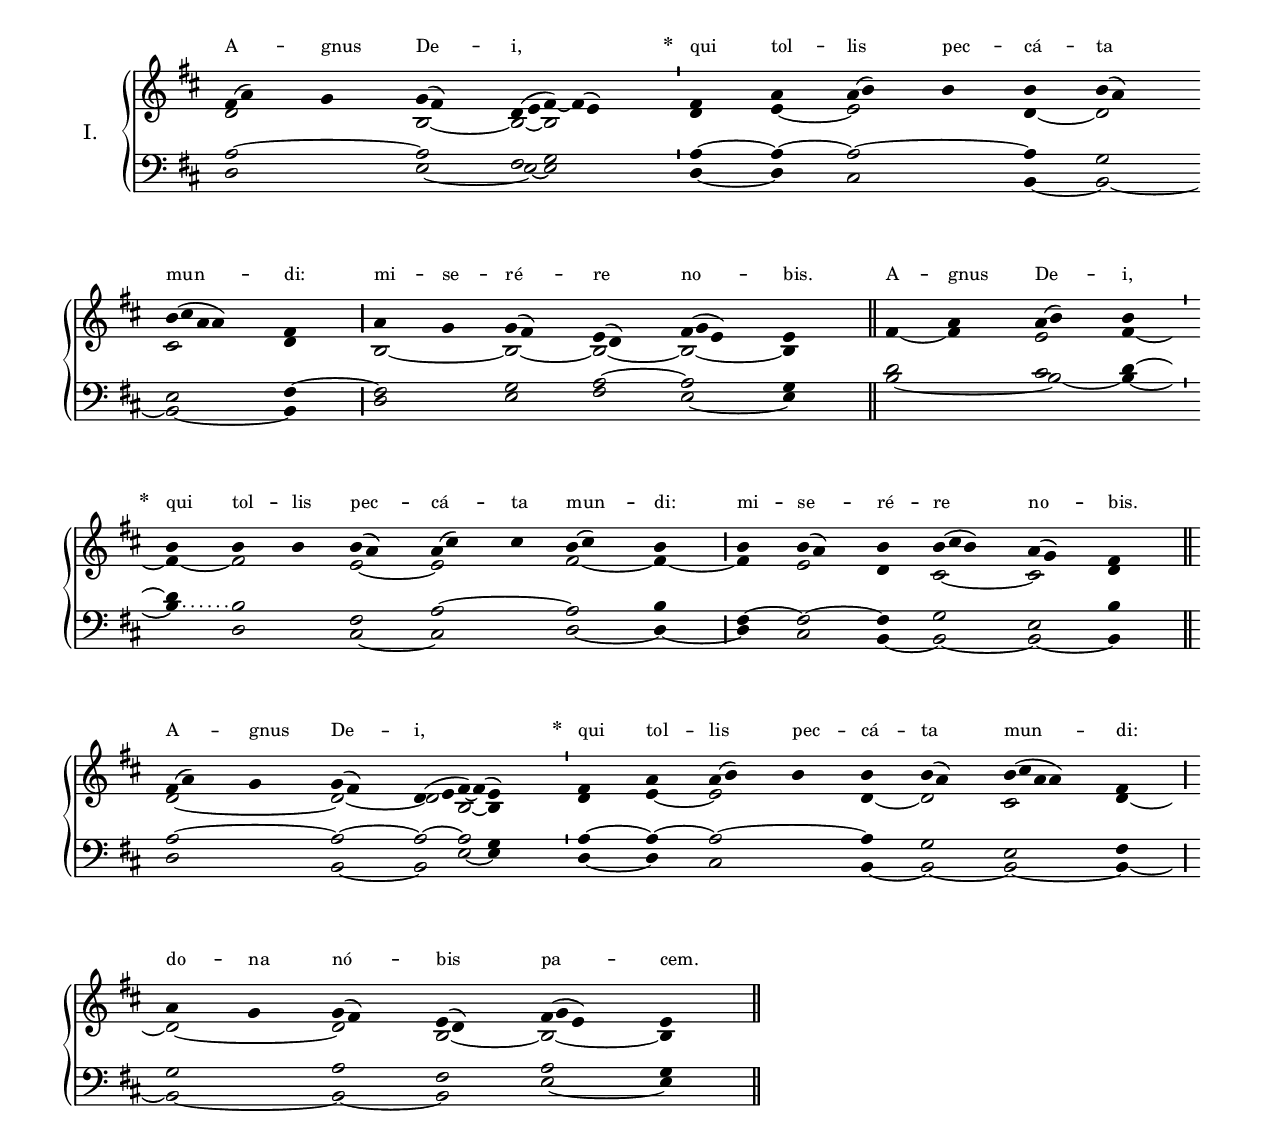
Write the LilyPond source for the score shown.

\version "2.18"
\include "gregorian.ly"
\include "noh2.ily"

%Page reference: page v.90
%(volume.page)

%Proofed 3/14

global = {
 \key e \dorian
 \cadenzaOn 
 \override Glissando #'thickness = #2.0
}

chantText = \lyricmode {
A -- gnus De -- i, 
\set stanza = " * " qui tol -- lis pec -- cá -- ta mun -- di: 
mi -- se -- ré -- re no -- bis. 
A -- gnus De -- i, 
\set stanza = " * " qui tol -- lis pec -- cá -- ta mun -- di: 
mi -- se -- ré -- re no -- bis. 
A -- gnus De -- i, 
\set stanza = " * " qui tol -- lis pec -- cá -- ta mun -- di: 
do -- na nó -- bis pa -- cem. 
}

chantMusic = {
\tieDown   fis'4 ( a'4) g'4 g'4 ( fis'4) d'4 ( e'4 fis'4) ~ fis'4 ( e'4) \divisioMinima
 fis'4 a'4 a'4 ( b'4) b'4 b'4 b'4 ( a'4) \forceBreak
 b'4 ( cis''4 a'4 a'4) fis'4 \divisioMaior
 a'4 g'4 g'4 ( fis'4) e'4 ( d'4) fis'4 ( g'4 e'4) e'4 \finalis
 fis'4 a'4 a'4 ( b'4) b'4 \divisioMinima
 \forceBreak
 b'4 b'4 b'4 b'4 ( a'4) a'4 ( cis''4) cis''4 b'4 ( cis''4) b'4 \divisioMaior
 b'4 b'4 ( a'4) b'4 b'4 ( cis''4 b'4) a'4 ( g'4) fis'4 \finalis
 \forceBreak
 fis'4 ( a'4) g'4 g'4 ( fis'4) d'4 ( e'4 fis'4) ~ fis'4 ( e'4) \divisioMinima
 fis'4 a'4 a'4 ( b'4) b'4 b'4 b'4 ( a'4) b'4 ( cis''4 a'4 a'4) fis'4 \divisioMaior
 \forceBreak
 a'4 g'4 g'4 ( fis'4) e'4 ( d'4) fis'4 ( g'4 e'4) e'4 \finalis
}

altoMusic = {
d'2*3/2 b2 ~ b2 ~ b2*3/2 \divisioMinima
d'4 e'4 ~ e'2*3/2 d'4 ~ d'2 cis'2*4/2 d'4 \divisioMaior
b2 ~ b2 ~ b2 ~ b2*3/2 ~ b4 \finalis
fis'4 ~ fis'4 e'2 fis'4 ~ \divisioMinima
fis'4 ~ fis'2 e'2 ~ e'2*3/2 fis'2 ~ fis'4 ~ \divisioMaior
fis'4 e'2 d'4 cis'2*3/2 ~ cis'2 d'4 \finalis
d'2*3/2 ~ d'2 ~ d'2 b2 ~ b4 \divisioMinima
d'4 e'4 ~ e'2*3/2 d'4 ~ d'2 cis'2*4/2 d'4 ~ \divisioMaior
d'2 ~ d'2 b2 ~ b2*3/2 ~ b4 \finalis
}

tenorMusic = {
a2*3/2 ~ a2 fis2 g2*3/2 \divisioMinima
a4 ~ a4 ~ a2*3/2 ~ a4 g2 e2*4/2 fis4 ~ \divisioMaior
fis2 g2 a2 ~ a2*3/2 g4 \finalis
d'2 cis'2 d'4 ~ \divisioMinima
d'4 b2 fis2 a2*3/2 ~ a2 b4 \divisioMaior
fis4 ~ fis2 ~ fis4 g2*3/2 e2 b4 \finalis
a2*3/2 ~ a2 ~ a2 ~ a2 g4 \divisioMinima
a4 ~ a4 ~ a2*3/2 ~ a4 g2 e2*4/2 fis4 \divisioMaior
g2 a2 fis2 a2*3/2 g4 \finalis
}

bassMusic = {
d2*3/2 e2 ~ e2 ~ e2*3/2 \divisioMinima
d4 ~ d4 cis2*3/2 b,4 ~ b,2 ~ b,2*4/2 ~ b,4 \divisioMaior
d2 e2 fis2 e2*3/2 ~ e4 \finalis
b2 ~ b2 ~ b4 ~ \divisioMinima
b4 d2 cis2 ~ cis2*3/2 d2 ~ d4 ~ \divisioMaior
d4 cis2 b,4 ~ b,2*3/2 ~ b,2 ~ b,4 \finalis
d2*3/2 b,2 ~ b,2 e2 ~ e4 \divisioMinima
d4 ~ d4 cis2*3/2 b,4 ~ b,2 ~ b,2*4/2 ~ b,4 ~ \divisioMaior
b,2 ~ b,2 ~ b,2 e2*3/2 ~ e4 \finalis
}

voiceLines = {
\voiceLineStyle


s2*38/2
\allowVoiceLineBreak
\voiceLine "down" "down" b2*1/2 b2*1/2


}

\score{
  <<
    \new Lyrics
    \new GrandStaff <<
      \set GrandStaff.autoBeaming = ##f
      \set GrandStaff.instrumentName = \markup \center-column {
        "I."
      }
      \new Staff = up <<
        \new Voice = "chant" {
          \voiceOne \global \chantMusic
        }
        \new Voice {
          \voiceTwo \global \altoMusic
        }
      >>

      \new Staff = down <<
        \clef bass
        \new Voice {
          \voiceOne \global \tenorMusic
        }
        \new Voice {
          \voiceTwo \global \bassMusic
        }
	\new Voice {
        \voiceThree \global \voiceLines
        }
      >>
    >>
    \context Lyrics {
      \lyricsto chant {
      \chantText
    }
    }
  >>
  \layout{
  }
  
}
